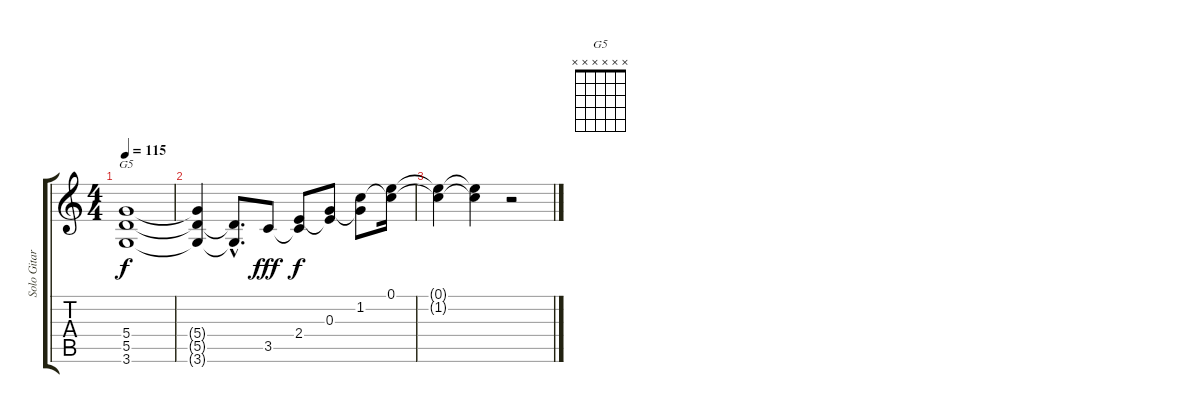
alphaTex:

\track ("Solo Gitara 2" "Solo Gitar") {instrument distortionguitar}
\staff {score tabs}
\tuning (E4 B3 G3 D3 A2 E2) {hide}
\chord ("G5" x x x x x x)
\ts (4 4)
\tempo 115
\clef g2
\ks c
(5.4 5.5 3.6).1{ch "G5" dy f} |
(5.4{t} 5.5{t} 3.6{t}).4 (5.5{hac t} 3.6{hac t}).8{d} 3.5.8{dy fff} (2.4 3.5{t}).8{dy f} (0.3 2.4{t}).8 (1.2 0.3{t}).8 (0.1 1.2{t}).16 |
(0.1{t} 1.2{t}).4 (0.1{t} 1.2{t}).4 r.2
